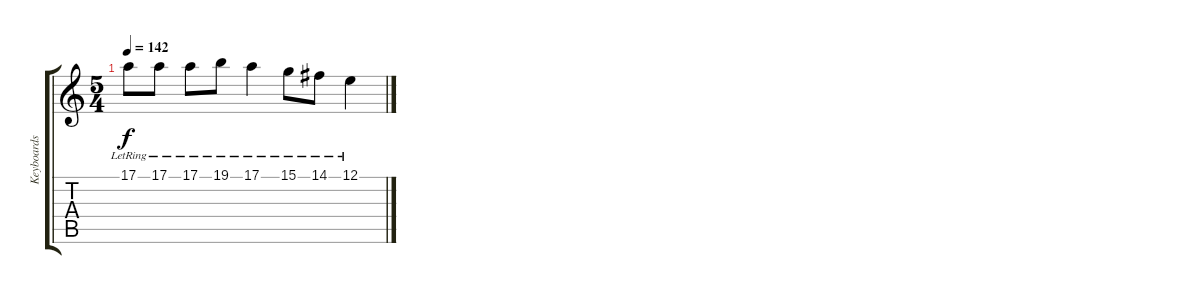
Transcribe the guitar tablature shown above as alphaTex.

\track ("Keyboards (Davies)" "Keyboards ") {instrument pad3polysynth}
\staff {score tabs}
\tuning (E4 B3 G3 D3 A2 E2) {hide}
\ts (5 4)
\tempo 142
\clef g2
\ks c
17.1{lr}.8{dy f} 17.1{lr}.8 17.1{lr}.8 19.1{lr}.8 17.1{lr}.4 15.1{lr}.8 14.1{lr}.8 12.1{lr}.4
